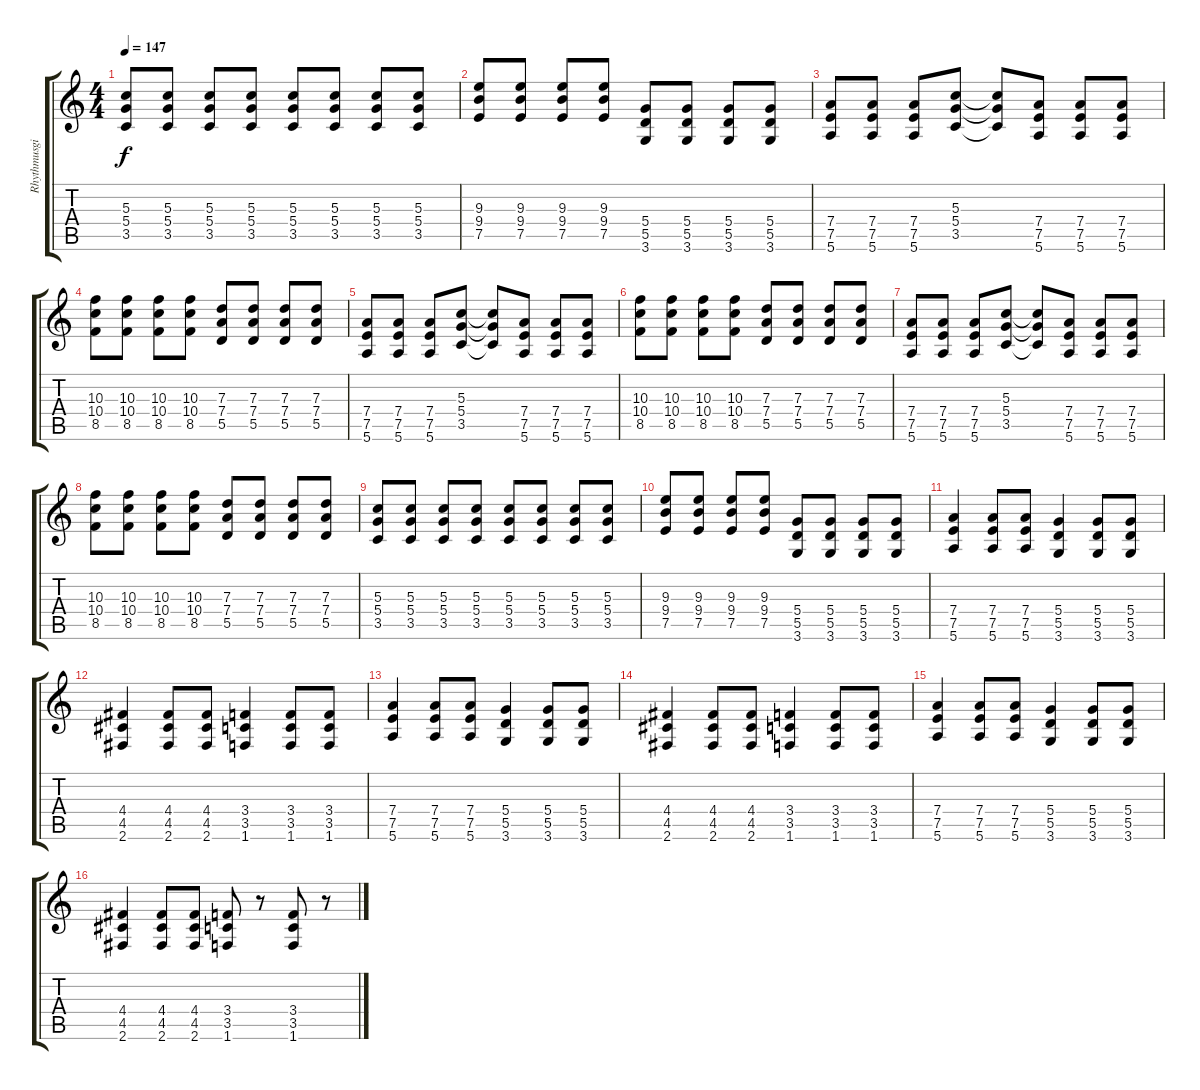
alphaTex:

\track ("Rhythmusgitarre Overdub" "Rhythmusgi") {instrument distortionguitar}
\staff {score tabs}
\tuning (E4 B3 G3 D3 A2 E2) {hide}
\ts (4 4)
\tempo 147
\clef g2
\ks c
(5.3 5.4 3.5).8{dy f} (5.3 5.4 3.5).8 (5.3 5.4 3.5).8 (5.3 5.4 3.5).8 (5.3 5.4 3.5).8 (5.3 5.4 3.5).8 (5.3 5.4 3.5).8 (5.3 5.4 3.5).8 |
(9.3 9.4 7.5).8 (9.3 9.4 7.5).8 (9.3 9.4 7.5).8 (9.3 9.4 7.5).8 (5.4 5.5 3.6).8 (5.4 5.5 3.6).8 (5.4 5.5 3.6).8 (5.4 5.5 3.6).8 |
(7.4 7.5 5.6).8 (7.4 7.5 5.6).8 (7.4 7.5 5.6).8 (5.3 5.4 3.5).8 (5.3{t} 5.4{t} 3.5{t}).8 (7.4 7.5 5.6).8 (7.4 7.5 5.6).8 (7.4 7.5 5.6).8 |
(10.3 10.4 8.5).8 (10.3 10.4 8.5).8 (10.3 10.4 8.5).8 (10.3 10.4 8.5).8 (7.3 7.4 5.5).8 (7.3 7.4 5.5).8 (7.3 7.4 5.5).8 (7.3 7.4 5.5).8 |
(7.4 7.5 5.6).8 (7.4 7.5 5.6).8 (7.4 7.5 5.6).8 (5.3 5.4 3.5).8 (5.3{t} 5.4{t} 3.5{t}).8 (7.4 7.5 5.6).8 (7.4 7.5 5.6).8 (7.4 7.5 5.6).8 |
(10.3 10.4 8.5).8 (10.3 10.4 8.5).8 (10.3 10.4 8.5).8 (10.3 10.4 8.5).8 (7.3 7.4 5.5).8 (7.3 7.4 5.5).8 (7.3 7.4 5.5).8 (7.3 7.4 5.5).8 |
(7.4 7.5 5.6).8 (7.4 7.5 5.6).8 (7.4 7.5 5.6).8 (5.3 5.4 3.5).8 (5.3{t} 5.4{t} 3.5{t}).8 (7.4 7.5 5.6).8 (7.4 7.5 5.6).8 (7.4 7.5 5.6).8 |
(10.3 10.4 8.5).8 (10.3 10.4 8.5).8 (10.3 10.4 8.5).8 (10.3 10.4 8.5).8 (7.3 7.4 5.5).8 (7.3 7.4 5.5).8 (7.3 7.4 5.5).8 (7.3 7.4 5.5).8 |
(5.3 5.4 3.5).8 (5.3 5.4 3.5).8 (5.3 5.4 3.5).8 (5.3 5.4 3.5).8 (5.3 5.4 3.5).8 (5.3 5.4 3.5).8 (5.3 5.4 3.5).8 (5.3 5.4 3.5).8 |
(9.3 9.4 7.5).8 (9.3 9.4 7.5).8 (9.3 9.4 7.5).8 (9.3 9.4 7.5).8 (5.4 5.5 3.6).8 (5.4 5.5 3.6).8 (5.4 5.5 3.6).8 (5.4 5.5 3.6).8 |
(7.4 7.5 5.6).4 (7.4 7.5 5.6).8 (7.4 7.5 5.6).8 (5.4 5.5 3.6).4 (5.4 5.5 3.6).8 (5.4 5.5 3.6).8 |
(4.4 4.5 2.6).4 (4.4 4.5 2.6).8 (4.4 4.5 2.6).8 (3.4 3.5 1.6).4 (3.4 3.5 1.6).8 (3.4 3.5 1.6).8 |
(7.4 7.5 5.6).4 (7.4 7.5 5.6).8 (7.4 7.5 5.6).8 (5.4 5.5 3.6).4 (5.4 5.5 3.6).8 (5.4 5.5 3.6).8 |
(4.4 4.5 2.6).4 (4.4 4.5 2.6).8 (4.4 4.5 2.6).8 (3.4 3.5 1.6).4 (3.4 3.5 1.6).8 (3.4 3.5 1.6).8 |
(7.4 7.5 5.6).4 (7.4 7.5 5.6).8 (7.4 7.5 5.6).8 (5.4 5.5 3.6).4 (5.4 5.5 3.6).8 (5.4 5.5 3.6).8 |
(4.4 4.5 2.6).4 (4.4 4.5 2.6).8 (4.4 4.5 2.6).8 (3.4 3.5 1.6).8 r.8 (3.4 3.5 1.6).8 r.8
